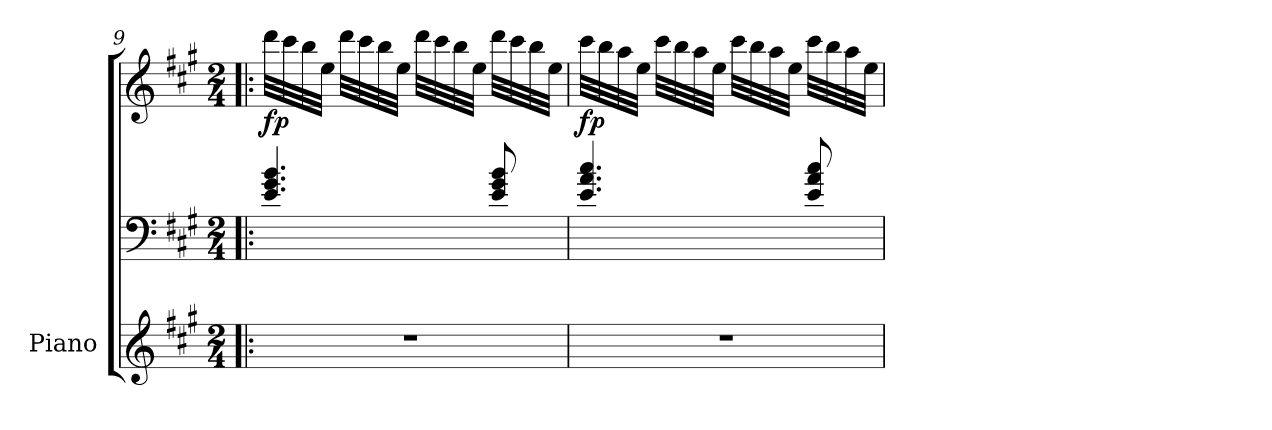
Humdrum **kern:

**kern	**kern	**kern	**dynam
*part1	*part1	*part1	*part1
*staff3	*staff2	*staff1	*staff1/2/3
*I"Piano	*	*	*
*I'Pno	*	*	*
!!LO:LB:g=z
*clefG2	*clefF4	*clefG2	*
*k[f#c#g#]	*k[f#c#g#]	*k[f#c#g#]	*
*M2/4	*M2/4	*M2/4	*
=9!|:	=9!|:	=9!|:	=9!|:
!	!	!	!LO:DY:b
2r	4.e/ 4.g#/ 4.b/	32ddd\LLL	fp
.	.	32ccc#\	.
.	.	32bb\	.
.	.	32ee\JJJ	.
.	.	32ddd\LLL	.
.	.	32ccc#\	.
.	.	32bb\	.
.	.	32ee\JJJ	.
.	.	32ddd\LLL	.
.	.	32ccc#\	.
.	.	32bb\	.
.	.	32ee\JJJ	.
.	8e/ 8g#/ 8b/	32ddd\LLL	.
.	.	32ccc#\	.
.	.	32bb\	.
.	.	32ee\JJJ	.
=10	=10	=10	=10
!	!	!	!LO:DY:b
2r	4.e/ 4.a/ 4.cc#/	32ccc#\LLL	fp
.	.	32bb\	.
.	.	32aa\	.
.	.	32ee\JJJ	.
.	.	32ccc#\LLL	.
.	.	32bb\	.
.	.	32aa\	.
.	.	32ee\JJJ	.
.	.	32ccc#\LLL	.
.	.	32bb\	.
.	.	32aa\	.
.	.	32ee\JJJ	.
.	8e/ 8a/ 8cc#/	32ccc#\LLL	.
.	.	32bb\	.
.	.	32aa\	.
.	.	32ee\JJJ	.
=	=	=	=
*-	*-	*-	*-
